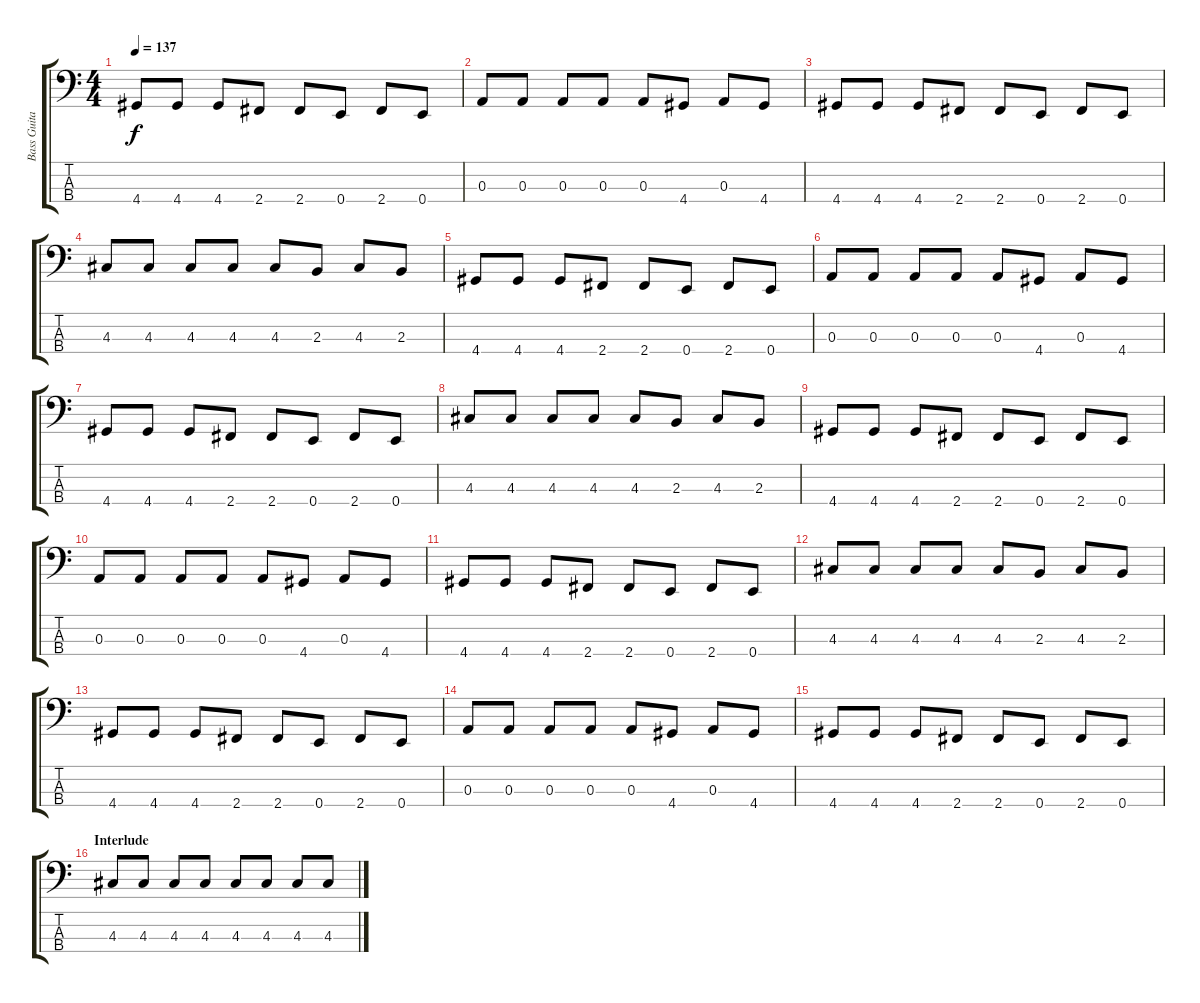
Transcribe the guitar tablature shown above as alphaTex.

\track ("Bass Guitar (Simon)" "Bass Guita") {instrument electricbassfinger}
\staff {score tabs}
\tuning (G2 D2 A1 E1) {hide}
\ts (4 4)
\tempo 137
\clef f4
\ks c
4.4.8{dy f} 4.4.8 4.4.8 2.4.8 2.4.8 0.4.8 2.4.8 0.4.8 |
0.3.8 0.3.8 0.3.8 0.3.8 0.3.8 4.4.8 0.3.8 4.4.8 |
4.4.8 4.4.8 4.4.8 2.4.8 2.4.8 0.4.8 2.4.8 0.4.8 |
4.3.8 4.3.8 4.3.8 4.3.8 4.3.8 2.3.8 4.3.8 2.3.8 |
4.4.8 4.4.8 4.4.8 2.4.8 2.4.8 0.4.8 2.4.8 0.4.8 |
0.3.8 0.3.8 0.3.8 0.3.8 0.3.8 4.4.8 0.3.8 4.4.8 |
4.4.8 4.4.8 4.4.8 2.4.8 2.4.8 0.4.8 2.4.8 0.4.8 |
4.3.8 4.3.8 4.3.8 4.3.8 4.3.8 2.3.8 4.3.8 2.3.8 |
4.4.8 4.4.8 4.4.8 2.4.8 2.4.8 0.4.8 2.4.8 0.4.8 |
0.3.8 0.3.8 0.3.8 0.3.8 0.3.8 4.4.8 0.3.8 4.4.8 |
4.4.8 4.4.8 4.4.8 2.4.8 2.4.8 0.4.8 2.4.8 0.4.8 |
4.3.8 4.3.8 4.3.8 4.3.8 4.3.8 2.3.8 4.3.8 2.3.8 |
4.4.8 4.4.8 4.4.8 2.4.8 2.4.8 0.4.8 2.4.8 0.4.8 |
0.3.8 0.3.8 0.3.8 0.3.8 0.3.8 4.4.8 0.3.8 4.4.8 |
4.4.8 4.4.8 4.4.8 2.4.8 2.4.8 0.4.8 2.4.8 0.4.8 |
\section ("" "Interlude")
4.3.8 4.3.8 4.3.8 4.3.8 4.3.8 4.3.8 4.3.8 4.3.8
